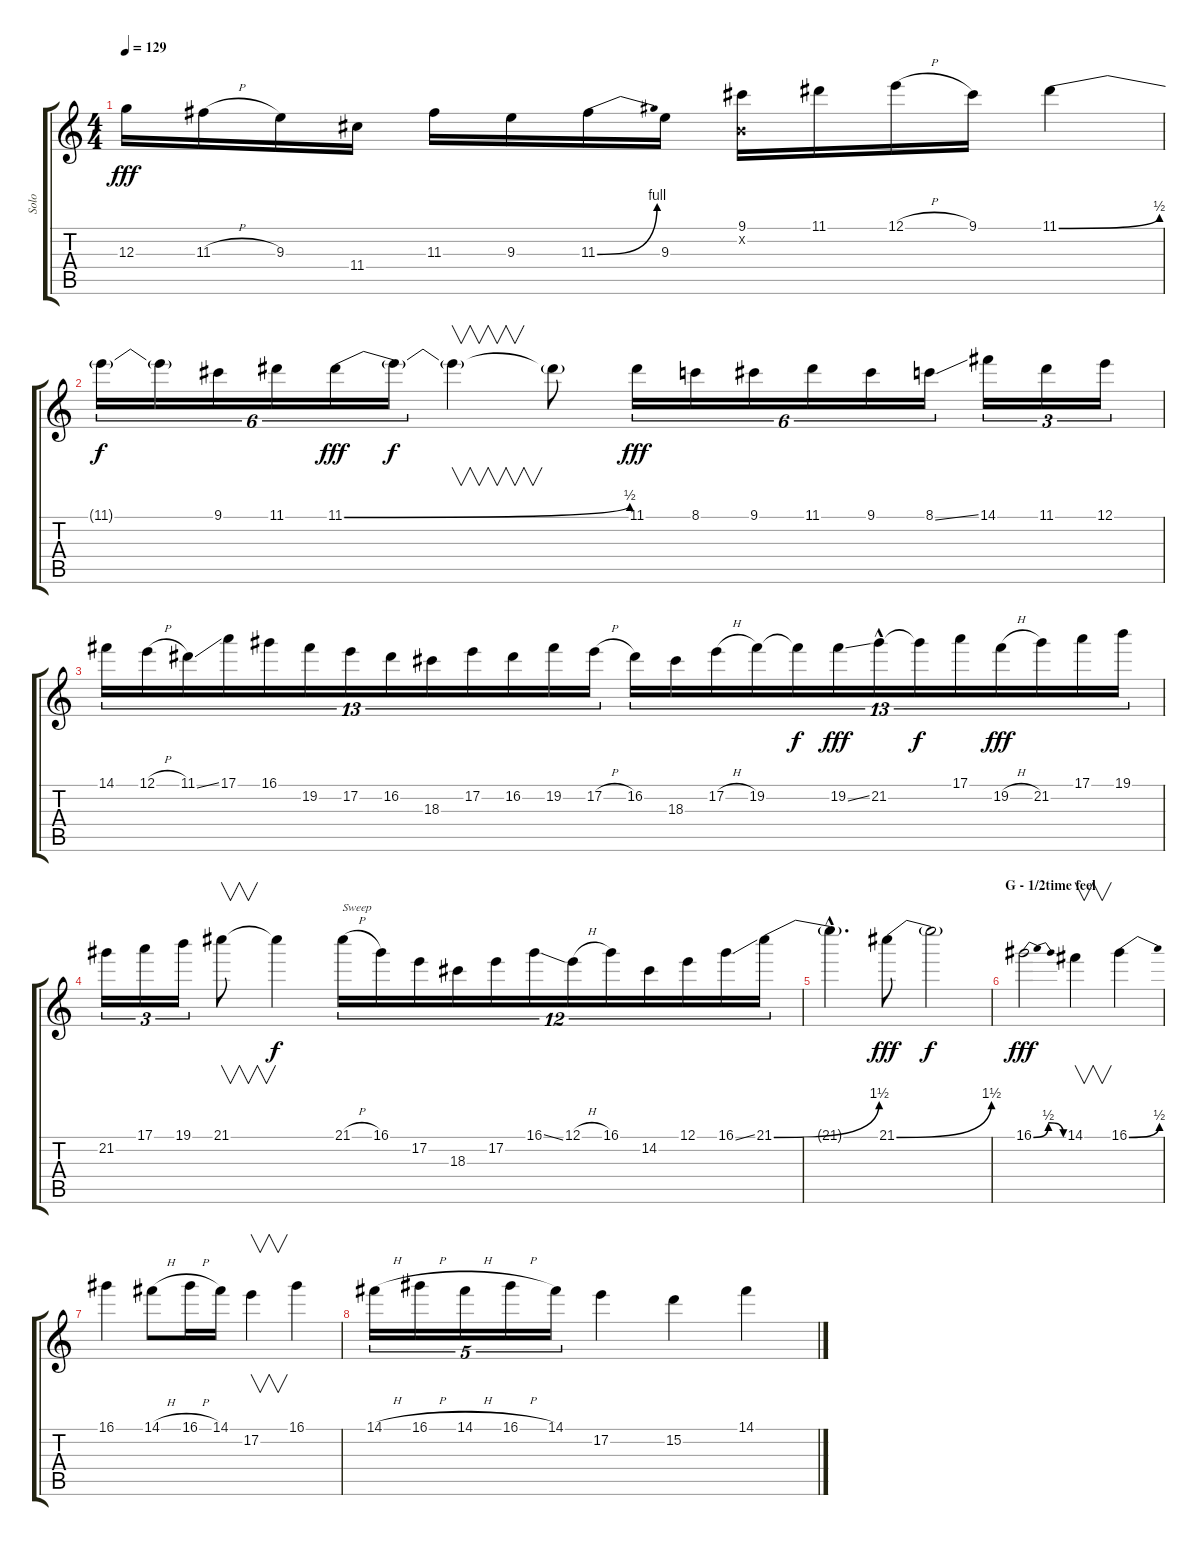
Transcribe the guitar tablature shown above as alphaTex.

\track ("Solo" "Solo") {instrument distortionguitar}
\staff {score tabs}
\tuning (E4 B3 G3 D3 A2 E2) {hide}
\ts (4 4)
\tempo 129
\clef g2
\ks c
12.3.16{dy fff} 11.3{h}.16 9.3.16 11.4.16 11.3.16 9.3.16 11.3{be (bend 0 0 60 4)}.16 9.3.16 (9.1 0.2{x}).16 11.1.16 12.1{h}.16 9.1.16 11.1{be (bend 0 0 60 2)}.4 |
11.1{t}.16{tu (6 4) dy f} 11.1{t}.16{tu (6 4)} 9.1.16{tu (6 4)} 11.1.16{tu (6 4)} 11.1{be (bend 0 0 60 2)}.16{tu (6 4) dy fff} 11.1{t}.16{tu (6 4) dy f} 11.1{t}.4{v} 11.1{t}.8 11.1.16{tu (6 4) dy fff} 8.1.16{tu (6 4)} 9.1.16{tu (6 4)} 11.1.16{tu (6 4)} 9.1.16{tu (6 4)} 8.1{ss}.16{tu (6 4)} 14.1.16{tu (3 2)} 11.1.16{tu (3 2)} 12.1.16{tu (3 2)} |
14.1.16{tu (13 8)} 12.1{h}.16{tu (13 8)} 11.1{ss}.16{tu (13 8)} 17.1.16{tu (13 8)} 16.1.16{tu (13 8)} 19.2.16{tu (13 8)} 17.2.16{tu (13 8)} 16.2.16{tu (13 8)} 18.3.16{tu (13 8)} 17.2.16{tu (13 8)} 16.2.16{tu (13 8)} 19.2.16{tu (13 8)} 17.2{h}.16{tu (13 8)} 16.2.16{tu (13 8)} 18.3.16{tu (13 8)} 17.2{h}.16{tu (13 8)} 19.2.16{tu (13 8)} 19.2{t}.16{tu (13 8) dy f} 19.2{ss}.16{tu (13 8) dy fff} 21.2{hac}.16{tu (13 8)} 21.2{t}.16{tu (13 8) dy f} 17.1.16{tu (13 8)} 19.2{h}.16{tu (13 8) dy fff} 21.2.16{tu (13 8)} 17.1.16{tu (13 8)} 19.1.16{tu (13 8)} |
21.2.16{tu (3 2)} 17.1.16{tu (3 2)} 19.1.16{tu (3 2)} 21.1.8{v} 21.1{t}.4{dy f} 21.1{h}.16{tu (12 8) txt "Sweep"} 16.1.16{tu (12 8)} 17.2.16{tu (12 8)} 18.3.16{tu (12 8)} 17.2.16{tu (12 8)} 16.1{ss}.16{tu (12 8)} 12.1{h}.16{tu (12 8)} 16.1.16{tu (12 8)} 14.2.16{tu (12 8)} 12.1.16{tu (12 8)} 16.1{ss}.16{tu (12 8)} 21.1{be (bend 0 0 60 6)}.16{tu (12 8)} |
21.1{hac t}.4{d} 21.1{be (bend 0 0 60 6)}.8{dy fff} 21.1{t}.2{dy f} |
\section ("" "G - 1/2time feel")
16.1{be (bendrelease 0 0 15 2 15 2 60 0)}.2{dy fff} 14.1.4{v} 16.1{be (bend 0 0 60 2)}.4 |
16.1.4 14.1{h}.8 16.1{h}.16 14.1.16 17.2.4{v} 16.1.4 |
14.1{h}.16{tu (5 4)} 16.1{h}.16{tu (5 4)} 14.1{h}.16{tu (5 4)} 16.1{h}.16{tu (5 4)} 14.1.16{tu (5 4)} 17.2.4 15.2.4 14.1.4
